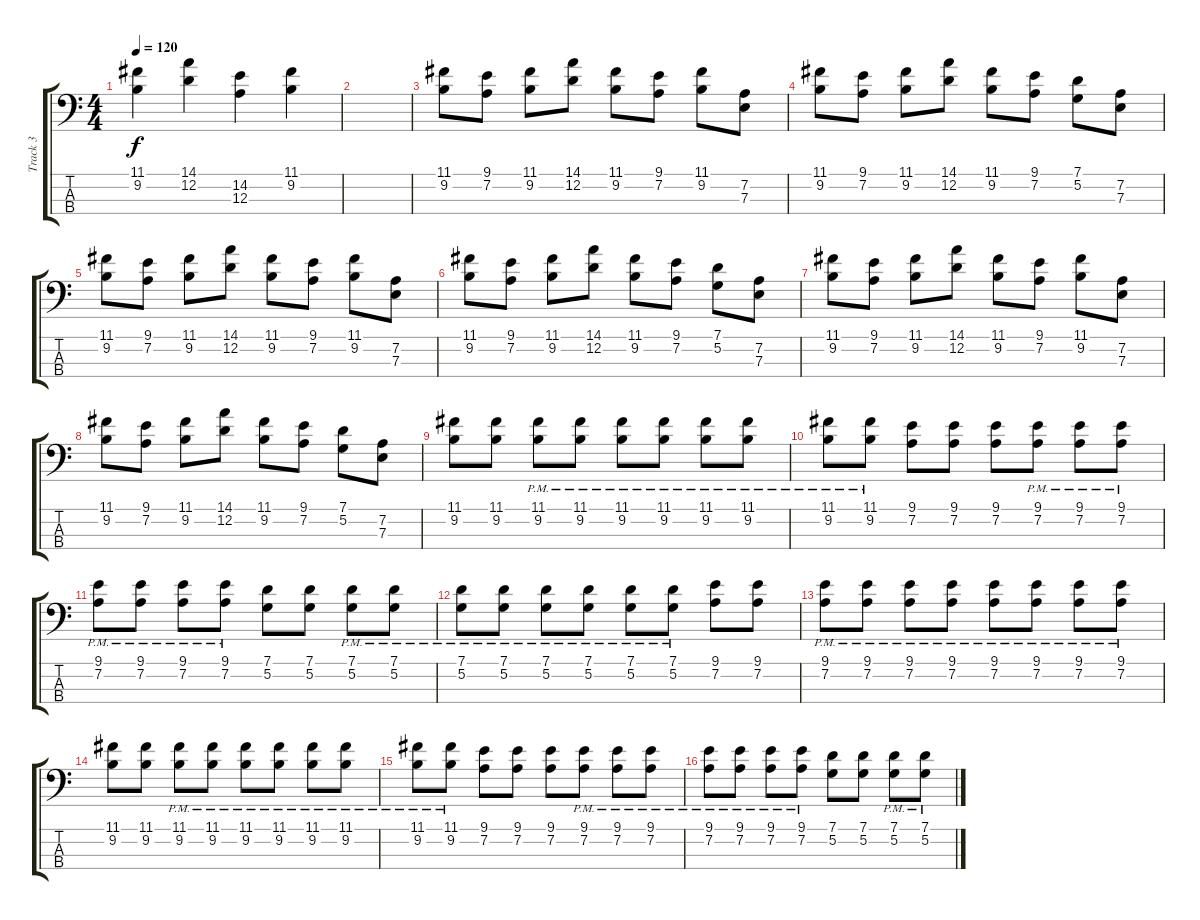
\track ("Track 3" "Track 3") {instrument electricbassfinger}
\staff {score tabs}
\tuning (G2 D2 A1 E1) {hide}
\ts (4 4)
\tempo 120
\clef f4
\ks c
(11.1 9.2).4{dy f} (14.1 12.2).4 (14.2 12.3).4 (11.1 9.2).4 |
|
(11.1 9.2).8 (9.1 7.2).8 (11.1 9.2).8 (14.1 12.2).8 (11.1 9.2).8 (9.1 7.2).8 (11.1 9.2).8 (7.2 7.3).8 |
(11.1 9.2).8 (9.1 7.2).8 (11.1 9.2).8 (14.1 12.2).8 (11.1 9.2).8 (9.1 7.2).8 (7.1 5.2).8 (7.2 7.3).8 |
(11.1 9.2).8 (9.1 7.2).8 (11.1 9.2).8 (14.1 12.2).8 (11.1 9.2).8 (9.1 7.2).8 (11.1 9.2).8 (7.2 7.3).8 |
(11.1 9.2).8 (9.1 7.2).8 (11.1 9.2).8 (14.1 12.2).8 (11.1 9.2).8 (9.1 7.2).8 (7.1 5.2).8 (7.2 7.3).8 |
(11.1 9.2).8 (9.1 7.2).8 (11.1 9.2).8 (14.1 12.2).8 (11.1 9.2).8 (9.1 7.2).8 (11.1 9.2).8 (7.2 7.3).8 |
(11.1 9.2).8 (9.1 7.2).8 (11.1 9.2).8 (14.1 12.2).8 (11.1 9.2).8 (9.1 7.2).8 (7.1 5.2).8 (7.2 7.3).8 |
(11.1 9.2).8 (11.1 9.2).8 (11.1 9.2{pm}).8 (11.1{pm} 9.2).8 (11.1{pm} 9.2).8 (11.1{pm} 9.2).8 (11.1{pm} 9.2).8 (11.1{pm} 9.2).8 |
(11.1{pm} 9.2).8 (11.1{pm} 9.2).8 (9.1 7.2).8 (9.1 7.2).8 (9.1 7.2).8 (9.1{pm} 7.2).8 (9.1{pm} 7.2).8 (9.1{pm} 7.2).8 |
(9.1{pm} 7.2).8 (9.1{pm} 7.2).8 (9.1{pm} 7.2).8 (9.1{pm} 7.2).8 (7.1 5.2).8 (7.1 5.2).8 (7.1{pm} 5.2).8 (7.1{pm} 5.2).8 |
(7.1{pm} 5.2).8 (7.1{pm} 5.2).8 (7.1{pm} 5.2).8 (7.1{pm} 5.2).8 (7.1{pm} 5.2).8 (7.1{pm} 5.2).8 (9.1 7.2).8 (9.1 7.2).8 |
(9.1{pm} 7.2).8 (9.1{pm} 7.2).8 (9.1{pm} 7.2).8 (9.1{pm} 7.2).8 (9.1{pm} 7.2).8 (9.1{pm} 7.2).8 (9.1{pm} 7.2).8 (9.1{pm} 7.2).8 |
(11.1 9.2).8 (11.1 9.2).8 (11.1 9.2{pm}).8 (11.1{pm} 9.2).8 (11.1{pm} 9.2).8 (11.1{pm} 9.2).8 (11.1{pm} 9.2).8 (11.1{pm} 9.2).8 |
(11.1{pm} 9.2).8 (11.1{pm} 9.2).8 (9.1 7.2).8 (9.1 7.2).8 (9.1 7.2).8 (9.1{pm} 7.2).8 (9.1{pm} 7.2).8 (9.1{pm} 7.2).8 |
(9.1{pm} 7.2).8 (9.1{pm} 7.2).8 (9.1{pm} 7.2).8 (9.1{pm} 7.2).8 (7.1 5.2).8 (7.1 5.2).8 (7.1{pm} 5.2).8 (7.1{pm} 5.2).8
